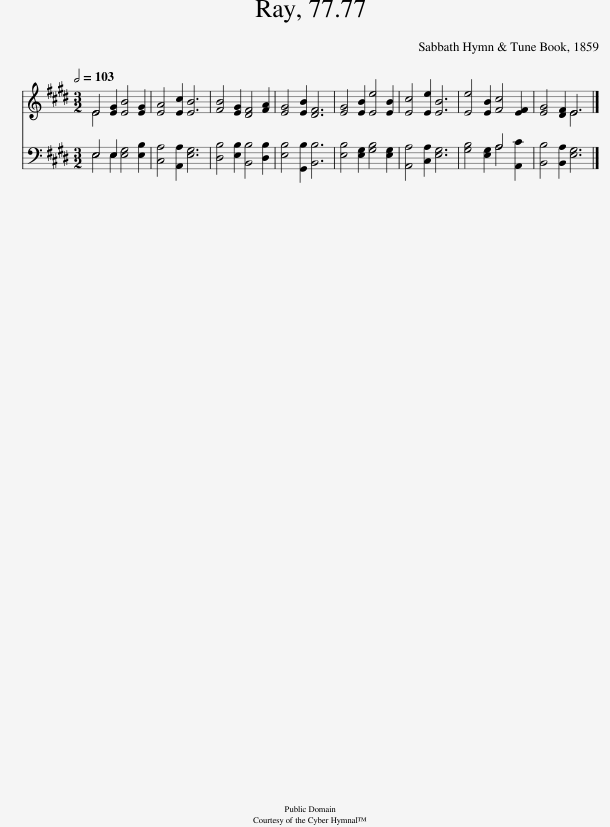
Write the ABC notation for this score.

X:1
%%score ( 1 2 ) ( 3 4 )
L:1/8
Q:1/2=103
M:3/2
I:linebreak $
K:E
V:1 treble
V:2 treble
V:3 bass
V:4 bass
V:1
 E4 [EG]2 [EB]4 [EG]2 | [EA]4 [Ec]2 [EB]6 | [FB]4 [EG]2 [DF]4 [FA]2 | [EG]4 [EB]2 [DF]6 | [EG]4 [EB]2 [Ee]4 [EB]2 | %5
 [Ec]4 [Ee]2 [EB]6 | [Ee]4 [EB]2 [Fc]4 [EF]2 | [EG]4 [DF]2 E6 |] %8
V:2
 E4 x8 | x12 | x12 | x12 | x12 | %5
 x12 | x12 | x6 E6 |] %8
V:3
 E,4 E,2 [E,G,]4 [E,B,]2 | [C,A,]4 [A,,A,]2 [E,G,]6 | [D,B,]4 [E,B,]2 [B,,B,]4 [D,B,]2 | [E,B,]4 [G,,B,]2 [B,,B,]6 | [E,B,]4 [E,G,]2 [G,B,]4 [E,G,]2 | %5
 [A,,A,]4 [C,A,]2 [E,G,]6 | [G,B,]4 [E,G,]2 A,4 [A,,C]2 | [B,,B,]4 [B,,A,]2 [E,G,]6 |] %8
V:4
 E,4 E,2 x6 | x12 | x12 | x12 | x12 | %5
 x12 | x6 A,4 x2 | x12 |] %8
